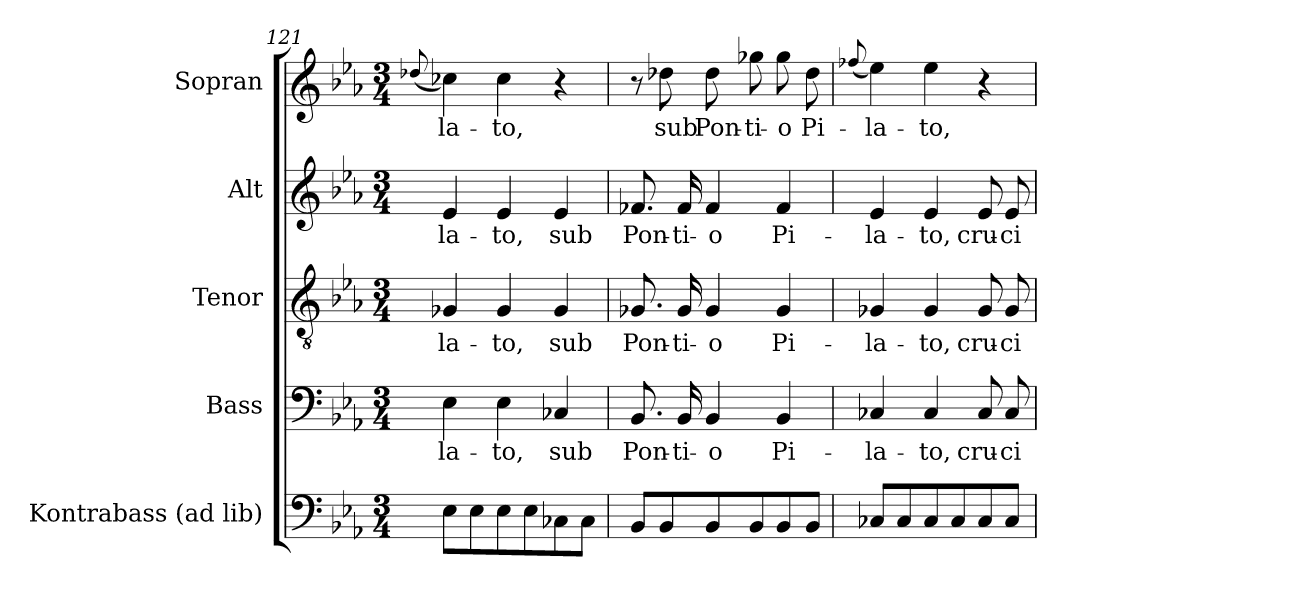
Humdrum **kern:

**kern	**kern	**text	**kern	**text	**kern	**text	**kern	**text
*part5	*part4	*part4	*part3	*part3	*part2	*part2	*part1	*part1
*staff5	*staff4	*staff4	*staff3	*staff3	*staff2	*staff2	*staff1	*staff1
*I"Kontrabass (ad lib)	*I"Bass	*	*I"Tenor	*	*I"Alt	*	*I"Sopran	*
*I'Kb.	*I'B.	*	*I'T.	*	*I'A.	*	*I'S.	*
*clefF4	*clefF4	*	*clefGv2	*	*clefG2	*	*clefG2	*
*ITrd7c12	*	*	*	*	*	*	*	*
*k[b-e-a-]	*k[b-e-a-]	*	*k[b-e-a-]	*	*k[b-e-a-]	*	*k[b-e-a-]	*
*E-:	*E-:	*	*E-:	*	*E-:	*	*E-:	*
*M3/4	*M3/4	*	*M3/4	*	*M3/4	*	*M3/4	*
=121	=121	=121	=121	=121	=121	=121	=121	=121
.	.	.	.	.	.	.	(<8qqdd-X/	.
!	!	!LO:LY:b	!	!LO:LY:b	!	!LO:LY:b	!	!LO:LY:b
8EE-\L	4E-\	-la-	4G-X/	-la-	4e-/	-la-	4cc-X\)	-la-
8EE-\	.	.	.	.	.	.	.	.
!	!	!LO:LY:b	!	!LO:LY:b	!	!LO:LY:b	!	!LO:LY:b
8EE-\	4E-\	-to,	4G-/	-to,	4e-/	-to,	4cc-\	-to,
8EE-\	.	.	.	.	.	.	.	.
!	!	!LO:LY:b	!	!LO:LY:b	!	!LO:LY:b	!	!
8CC-X\	4C-X/	sub	4G-/	sub	4e-/	sub	4r	.
8CC-\J	.	.	.	.	.	.	.	.
=122	=122	=122	=122	=122	=122	=122	=122	=122
!	!	!LO:LY:b	!	!LO:LY:b	!	!LO:LY:b	!	!
8BBB-/L	8.BB-/	Pon-	8.G-X/	Pon-	8.f-X/	Pon-	8r	.
!	!	!	!	!	!	!	!	!LO:LY:b
8BBB-/	.	.	.	.	.	.	8dd-X\	sub
!	!	!LO:LY:b	!	!LO:LY:b	!	!LO:LY:b	!	!
.	16BB-/	-ti-	16G-/	-ti-	16f-/	-ti-	.	.
!	!	!LO:LY:b	!	!LO:LY:b	!	!LO:LY:b	!	!LO:LY:b
8BBB-/	4BB-/	-o	4G-/	-o	4f-/	-o	8dd-\	Pon-
!	!	!	!	!	!	!	!	!LO:LY:b
8BBB-/	.	.	.	.	.	.	8gg-X\	-ti-
!	!	!LO:LY:b	!	!LO:LY:b	!	!LO:LY:b	!	!LO:LY:b
8BBB-/	4BB-/	Pi-	4G-/	Pi-	4f-/	Pi-	8gg-\	-o
!	!	!	!	!	!	!	!	!LO:LY:b
8BBB-/J	.	.	.	.	.	.	8dd-\	Pi-
=123	=123	=123	=123	=123	=123	=123	=123	=123
.	.	.	.	.	.	.	(<8qqff-X/	.
!	!	!LO:LY:b	!	!LO:LY:b	!	!LO:LY:b	!	!LO:LY:b
8CC-X/L	4C-X/	-la-	4G-X/	-la-	4e-/	-la-	4ee-\)	-la-
8CC-/	.	.	.	.	.	.	.	.
!	!	!LO:LY:b	!	!LO:LY:b	!	!LO:LY:b	!	!LO:LY:b
8CC-/	4C-/	-to,	4G-/	-to,	4e-/	-to,	4ee-\	-to,
8CC-/	.	.	.	.	.	.	.	.
!	!	!LO:LY:b	!	!LO:LY:b	!	!LO:LY:b	!	!
8CC-/	8C-/	cru-	8G-/	cru-	8e-/	cru-	4r	.
!	!	!LO:LY:b	!	!LO:LY:b	!	!LO:LY:b	!	!
8CC-/J	8C-/	-ci-	8G-/	-ci-	8e-/	-ci-	.	.
=	=	=	=	=	=	=	=	=
*-	*-	*-	*-	*-	*-	*-	*-	*-
